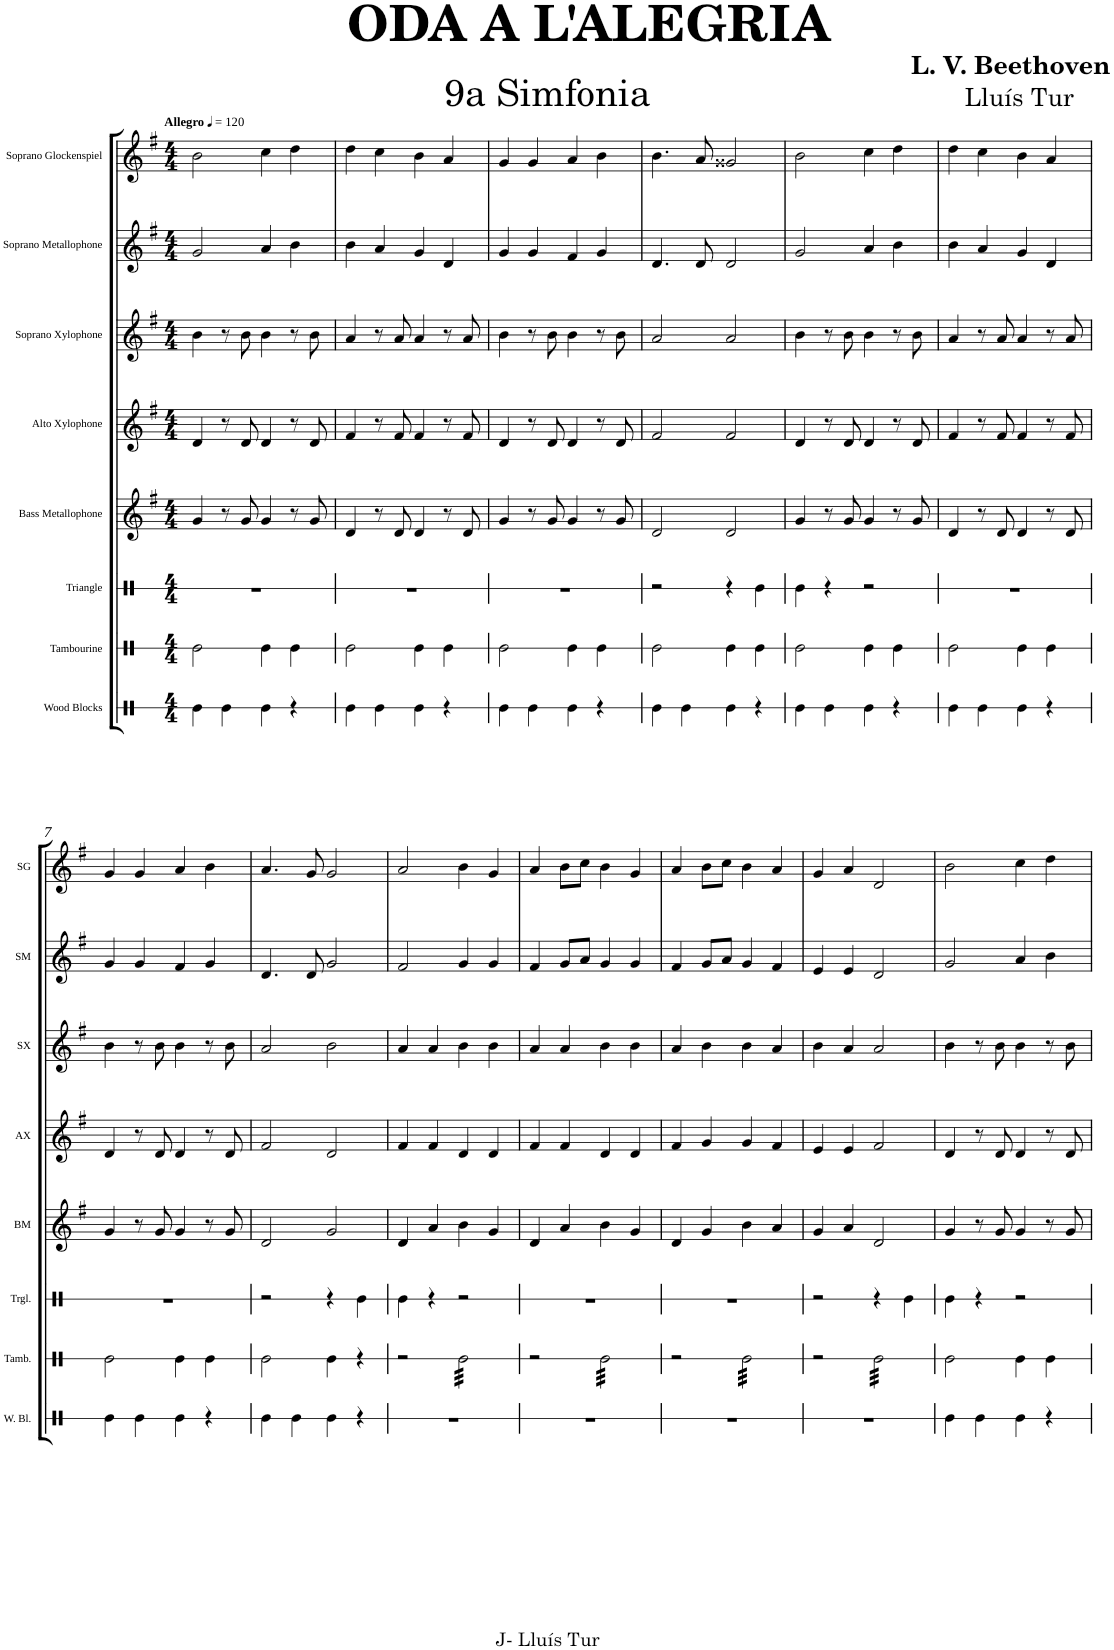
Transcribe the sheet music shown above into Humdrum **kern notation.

**kern	**kern	**kern	**kern	**kern	**kern	**kern	**kern
*part8	*part7	*part6	*part5	*part4	*part3	*part2	*part1
*staff8	*staff7	*staff6	*staff5	*staff4	*staff3	*staff2	*staff1
*I"Wood Blocks	*I"Tambourine	*I"Triangle	*I"Bass Metallophone	*I"Alto Xylophone	*I"Soprano Xylophone	*I"Soprano Metallophone	*I"Soprano Glockenspiel
*I'W. Bl.	*I'Tamb.	*I'Trgl.	*I'BM	*I'AX	*I'SX	*I'SM	*I'SG
*stria1	*stria1	*stria1	*	*	*	*	*
*clefX	*clefX	*clefX	*clefG2	*clefG2	*clefG2	*clefG2	*clefG2
*	*	*	*Trd7c12	*	*Trd-7c-12	*Trd-7c-12	*Trd-14c-24
*k[f#]	*k[f#]	*k[f#]	*k[f#]	*k[f#]	*k[f#]	*k[f#]	*k[f#]
*G:	*G:	*G:	*G:	*G:	*G:	*G:	*G:
*M4/4	*M4/4	*M4/4	*M4/4	*M4/4	*M4/4	*M4/4	*M4/4
*MM120	*MM120	*MM120	*MM120	*MM120	*MM120	*MM120	*MM120
=1	=1	=1	=1	=1	=1	=1	=1
!	!	!	!	!	!	!	!LO:TX:a:B:t=Allegro
4Re\	2Re\	1r	4g/	4d/	4b\	2g/	2b\
4Re\	.	.	8r	8r	8r	.	.
.	.	.	8g/	8d/	8b\	.	.
4Re\	4Re\	.	4g/	4d/	4b\	4a/	4cc\
4r	4Re\	.	8r	8r	8r	4b\	4dd\
.	.	.	8g/	8d/	8b\	.	.
=2	=2	=2	=2	=2	=2	=2	=2
4Re\	2Re\	1r	4d/	4f#/	4a/	4b\	4dd\
4Re\	.	.	8r	8r	8r	4a/	4cc\
.	.	.	8d/	8f#/	8a/	.	.
4Re\	4Re\	.	4d/	4f#/	4a/	4g/	4b\
4r	4Re\	.	8r	8r	8r	4d/	4a/
.	.	.	8d/	8f#/	8a/	.	.
=3	=3	=3	=3	=3	=3	=3	=3
4Re\	2Re\	1r	4g/	4d/	4b\	4g/	4g/
4Re\	.	.	8r	8r	8r	4g/	4g/
.	.	.	8g/	8d/	8b\	.	.
4Re\	4Re\	.	4g/	4d/	4b\	4f#/	4a/
4r	4Re\	.	8r	8r	8r	4g/	4b\
.	.	.	8g/	8d/	8b\	.	.
=4	=4	=4	=4	=4	=4	=4	=4
4Re\	2Re\	2r	2d/	2f#/	2a/	4.d/	4.b\
4Re\	.	.	.	.	.	.	.
.	.	.	.	.	.	8d/	8a/
4Re\	4Re\	4r	2d/	2f#/	2a/	2d/	2g##X/
4r	4Re\	4Re\	.	.	.	.	.
=5	=5	=5	=5	=5	=5	=5	=5
4Re\	2Re\	4Re\	4g/	4d/	4b\	2g/	2b\
4Re\	.	4r	8r	8r	8r	.	.
.	.	.	8g/	8d/	8b\	.	.
4Re\	4Re\	2r	4g/	4d/	4b\	4a/	4cc\
4r	4Re\	.	8r	8r	8r	4b\	4dd\
.	.	.	8g/	8d/	8b\	.	.
=6	=6	=6	=6	=6	=6	=6	=6
4Re\	2Re\	1r	4d/	4f#/	4a/	4b\	4dd\
4Re\	.	.	8r	8r	8r	4a/	4cc\
.	.	.	8d/	8f#/	8a/	.	.
4Re\	4Re\	.	4d/	4f#/	4a/	4g/	4b\
4r	4Re\	.	8r	8r	8r	4d/	4a/
.	.	.	8d/	8f#/	8a/	.	.
!!LO:LB:g=z
=7	=7	=7	=7	=7	=7	=7	=7
4Re\	2Re\	1r	4g/	4d/	4b\	4g/	4g/
4Re\	.	.	8r	8r	8r	4g/	4g/
.	.	.	8g/	8d/	8b\	.	.
4Re\	4Re\	.	4g/	4d/	4b\	4f#/	4a/
4r	4Re\	.	8r	8r	8r	4g/	4b\
.	.	.	8g/	8d/	8b\	.	.
=8	=8	=8	=8	=8	=8	=8	=8
4Re\	2Re\	2r	2d/	2f#/	2a/	4.d/	4.a/
4Re\	.	.	.	.	.	.	.
.	.	.	.	.	.	8d/	8g/
4Re\	4Re\	4r	2g/	2d/	2b\	2g/	2g/
4r	4r	4Re\	.	.	.	.	.
=9	=9	=9	=9	=9	=9	=9	=9
1r	2r	4Re\	4d/	4f#/	4a/	2f#/	2a/
.	.	4r	4a/	4f#/	4a/	.	.
*	*tremolo	*	*	*	*	*	*
.	32Re\LLL	2r	4b\	4d/	4b\	4g/	4b\
.	32Re\	.	.	.	.	.	.
.	32Re\	.	.	.	.	.	.
.	32Re\	.	.	.	.	.	.
.	32Re\	.	.	.	.	.	.
.	32Re\	.	.	.	.	.	.
.	32Re\	.	.	.	.	.	.
.	32Re\	.	.	.	.	.	.
.	32Re\	.	4g/	4d/	4b\	4g/	4g/
.	32Re\	.	.	.	.	.	.
.	32Re\	.	.	.	.	.	.
.	32Re\	.	.	.	.	.	.
.	32Re\	.	.	.	.	.	.
.	32Re\	.	.	.	.	.	.
.	32Re\	.	.	.	.	.	.
.	32Re\JJJ	.	.	.	.	.	.
=10	=10	=10	=10	=10	=10	=10	=10
1r	2r	1r	4d/	4f#/	4a/	4f#/	4a/
.	.	.	4a/	4f#/	4a/	8g/L	8b\L
.	.	.	.	.	.	8a/J	8cc\J
.	32Re\LLL	.	4b\	4d/	4b\	4g/	4b\
.	32Re\	.	.	.	.	.	.
.	32Re\	.	.	.	.	.	.
.	32Re\	.	.	.	.	.	.
.	32Re\	.	.	.	.	.	.
.	32Re\	.	.	.	.	.	.
.	32Re\	.	.	.	.	.	.
.	32Re\	.	.	.	.	.	.
.	32Re\	.	4g/	4d/	4b\	4g/	4g/
.	32Re\	.	.	.	.	.	.
.	32Re\	.	.	.	.	.	.
.	32Re\	.	.	.	.	.	.
.	32Re\	.	.	.	.	.	.
.	32Re\	.	.	.	.	.	.
.	32Re\	.	.	.	.	.	.
.	32Re\JJJ	.	.	.	.	.	.
=11	=11	=11	=11	=11	=11	=11	=11
1r	2r	1r	4d/	4f#/	4a/	4f#/	4a/
.	.	.	4g/	4g/	4b\	8g/L	8b\L
.	.	.	.	.	.	8a/J	8cc\J
.	32Re\LLL	.	4b\	4g/	4b\	4g/	4b\
.	32Re\	.	.	.	.	.	.
.	32Re\	.	.	.	.	.	.
.	32Re\	.	.	.	.	.	.
.	32Re\	.	.	.	.	.	.
.	32Re\	.	.	.	.	.	.
.	32Re\	.	.	.	.	.	.
.	32Re\	.	.	.	.	.	.
.	32Re\	.	4a/	4f#/	4a/	4f#/	4a/
.	32Re\	.	.	.	.	.	.
.	32Re\	.	.	.	.	.	.
.	32Re\	.	.	.	.	.	.
.	32Re\	.	.	.	.	.	.
.	32Re\	.	.	.	.	.	.
.	32Re\	.	.	.	.	.	.
.	32Re\JJJ	.	.	.	.	.	.
=12	=12	=12	=12	=12	=12	=12	=12
1r	2r	2r	4g/	4e/	4b\	4e/	4g/
.	.	.	4a/	4e/	4a/	4e/	4a/
.	32Re\LLL	4r	2d/	2f#/	2a/	2d/	2d/
.	32Re\	.	.	.	.	.	.
.	32Re\	.	.	.	.	.	.
.	32Re\	.	.	.	.	.	.
.	32Re\	.	.	.	.	.	.
.	32Re\	.	.	.	.	.	.
.	32Re\	.	.	.	.	.	.
.	32Re\	.	.	.	.	.	.
.	32Re\	4Re\	.	.	.	.	.
.	32Re\	.	.	.	.	.	.
.	32Re\	.	.	.	.	.	.
.	32Re\	.	.	.	.	.	.
.	32Re\	.	.	.	.	.	.
.	32Re\	.	.	.	.	.	.
.	32Re\	.	.	.	.	.	.
.	32Re\JJJ	.	.	.	.	.	.
*	*Xtremolo	*	*	*	*	*	*
=13	=13	=13	=13	=13	=13	=13	=13
4Re\	2Re\	4Re\	4g/	4d/	4b\	2g/	2b\
4Re\	.	4r	8r	8r	8r	.	.
.	.	.	8g/	8d/	8b\	.	.
4Re\	4Re\	2r	4g/	4d/	4b\	4a/	4cc\
4r	4Re\	.	8r	8r	8r	4b\	4dd\
.	.	.	8g/	8d/	8b\	.	.
=	=	=	=	=	=	=	=
*-	*-	*-	*-	*-	*-	*-	*-
